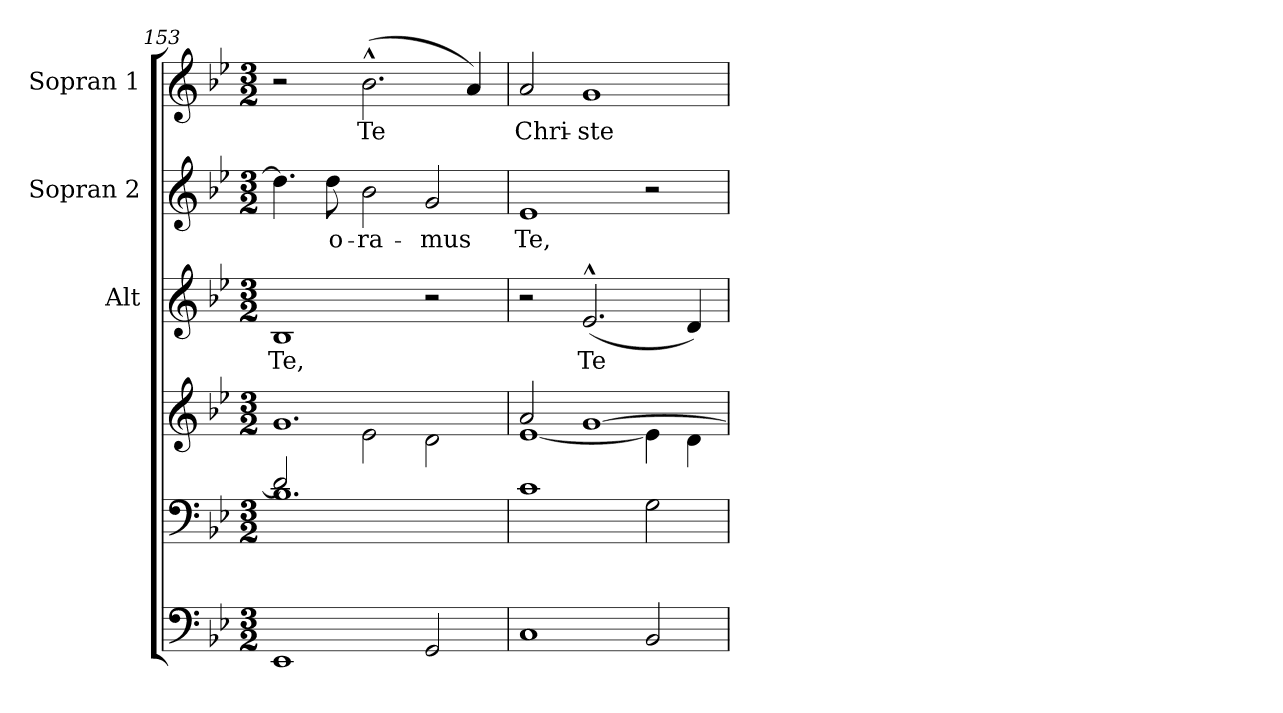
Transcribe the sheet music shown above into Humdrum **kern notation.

**kern	**kern	**kern	**kern	**text	**kern	**text	**kern	**text
*part5	*part4	*part4	*part3	*part3	*part2	*part2	*part1	*part1
*staff6	*staff5	*staff4	*staff3	*staff3	*staff2	*staff2	*staff1	*staff1
*	*	*	*I"Alt	*	*I"Sopran 2	*	*I"Sopran 1	*
*	*	*	*I'A.	*	*I'S. 2	*	*I'S. 1	*
*clefF4	*clefF4	*clefG2	*clefG2	*	*clefG2	*	*clefG2	*
*k[b-e-]	*k[b-e-]	*k[b-e-]	*k[b-e-]	*	*k[b-e-]	*	*k[b-e-]	*
*B-:	*B-:	*B-:	*B-:	*	*B-:	*	*B-:	*
*M3/2	*M3/2	*M3/2	*M3/2	*	*M3/2	*	*M3/2	*
=153	=153	=153	=153	=153	=153	=153	=153	=153
*	*^	*^	*	*	*	*	*	*
!	!	!	!	!	!	!LO:LY:b	!	!	!	!
1EE-	2d/]	1.B-	1.g	2ryy	1B-	Te,	4.dd\]	.	2r	.
!	!	!	!	!	!	!	!	!LO:LY:b	!	!
.	.	.	.	.	.	.	8dd\	-o-	.	.
!	!	!	!	!	!	!	!	!LO:LY:b	!	!LO:LY:b
.	1ryy	.	.	2e-\	.	.	2b-\	-ra-	(>2.b-^^>\	Te
!	!	!	!	!	!	!	!	!LO:LY:b	!	!
2GG/	.	.	.	2d\	2r	.	2g/	-mus	.	.
.	.	.	.	.	.	.	.	.	4a/)	.
*	*v	*v	*	*	*	*	*	*	*	*
!!LO:PB:g=z
=154	=154	=154	=154	=154	=154	=154	=154	=154	=154
!	!	!	!	!	!	!	!LO:LY:b	!	!LO:LY:b
1C	1c	2a/	[<1e-	2r	.	1e-	Te,	2a/	Chri-
!	!	!	!	!	!LO:LY:b	!	!	!	!LO:LY:b
.	.	[>1g	.	(<2.e-^^>/	Te	.	.	1g	-ste
2BB-/	2G\	.	4e-\]	.	.	2r	.	.	.
.	.	.	4d\	4d/)	.	.	.	.	.
*	*	*v	*v	*	*	*	*	*	*
=	=	=	=	=	=	=	=	=
*-	*-	*-	*-	*-	*-	*-	*-	*-
